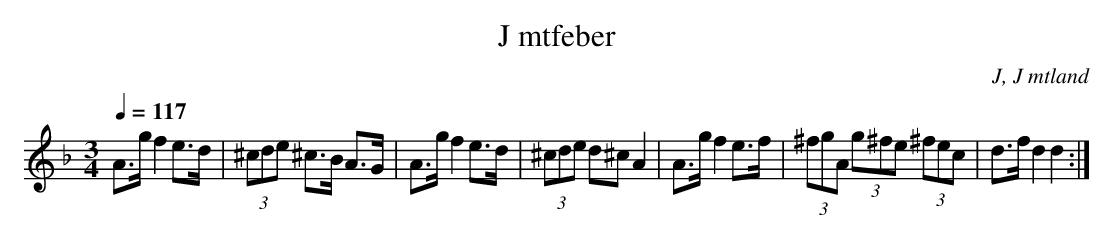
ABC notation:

X:1
T: J mtfeber
O: J, J mtland
M:3/4
L:1/8
Q:1/4=117
K:Dm
A>g f2 e>d|(3^cde ^c>B A>G|A>g f2 e>d|(3^cde d^c A2|A>g f2 e>f|(3^fgA (3g^fe (3^fec|d>f d2 d2 :|
